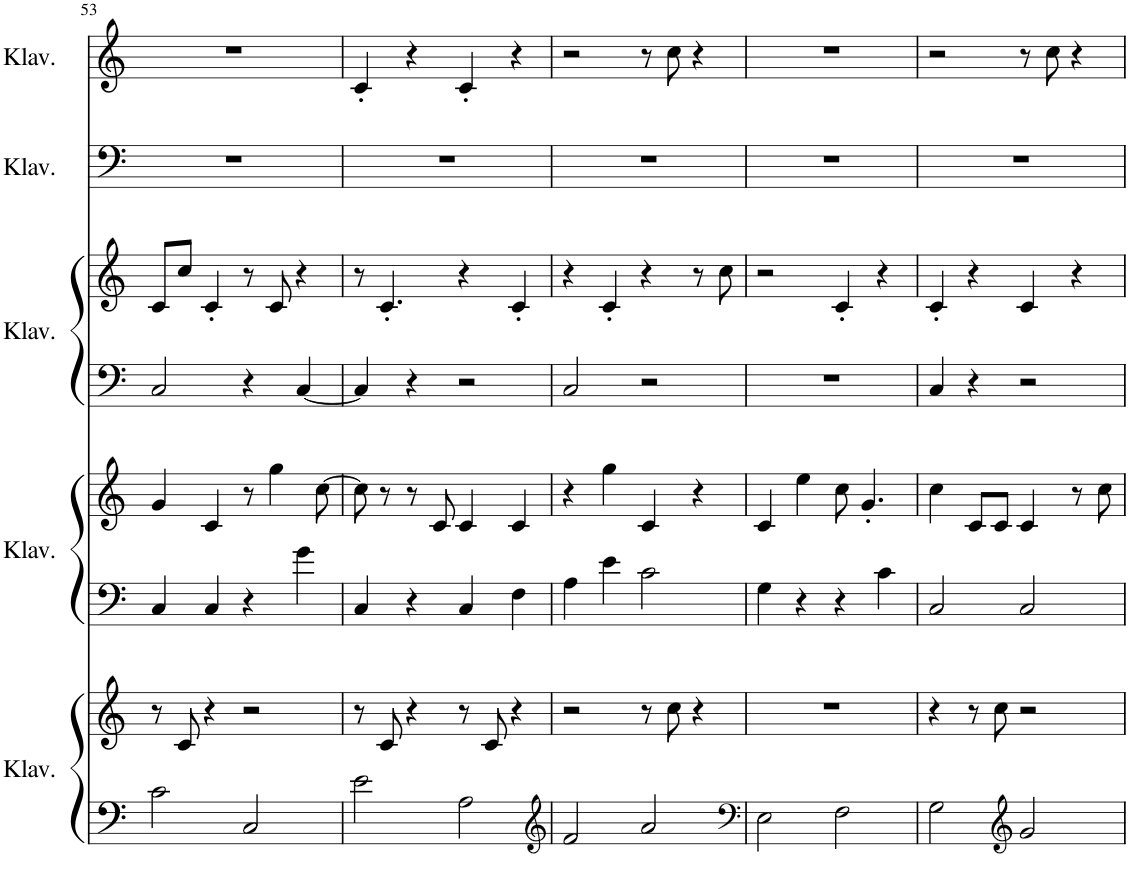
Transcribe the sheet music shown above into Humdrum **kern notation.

**kern	**kern	**kern	**kern	**kern	**kern	**kern	**kern
*part5	*part5	*part4	*part4	*part3	*part3	*part2	*part1
*staff8	*staff7	*staff6	*staff5	*staff4	*staff3	*staff2	*staff1
*I"Klavier	*	*I"Klavier	*	*I"Klavier	*	*I"Klavier	*I"Klavier
*I'Klav.	*	*I'Klav.	*	*I'Klav.	*	*I'Klav.	*I'Klav.
!!LO:PB:g=z
*clefF4	*clefG2	*clefF4	*clefG2	*clefF4	*clefG2	*clefF4	*clefG2
*k[]	*k[]	*k[]	*k[]	*k[]	*k[]	*k[]	*k[]
*M4/4	*M4/4	*M4/4	*M4/4	*M4/4	*M4/4	*M4/4	*M4/4
=53	=53	=53	=53	=53	=53	=53	=53
2c\	8r	4C/	4g/	2C/	8c/L	1r	1r
.	8c/	.	.	.	8cc/J	.	.
.	4r	4C/	4c/	.	4c'/	.	.
2C/	2r	4r	8r	4r	8r	.	.
.	.	.	4gg\	.	8c/	.	.
.	.	4g\	.	[4C/	4r	.	.
.	.	.	[8cc\	.	.	.	.
=54	=54	=54	=54	=54	=54	=54	=54
2e\	8r	4C/	8cc\]	4C/]	8r	1r	4c'/
.	8c/	.	8r	.	4.c'/	.	.
.	4r	4r	8r	4r	.	.	4r
.	.	.	8c/	.	.	.	.
2A\	8r	4C/	4c/	2r	4r	.	4c'/
.	8c/	.	.	.	.	.	.
.	4r	4F\	4c/	.	4c'/	.	4r
=55	=55	=55	=55	=55	=55	=55	=55
*clefG2	*	*	*	*	*	*	*
2f/	2r	4A\	4r	2C/	4r	1r	2r
.	.	4e\	4gg\	.	4c'/	.	.
2a/	8r	2c\	4c/	2r	4r	.	8r
.	8cc\	.	.	.	.	.	8cc\
.	4r	.	4r	.	8r	.	4r
.	.	.	.	.	8cc\	.	.
=56	=56	=56	=56	=56	=56	=56	=56
*clefF4	*	*	*	*	*	*	*
2E\	1r	4G\	4c/	1r	2r	1r	1r
.	.	4r	4ee\	.	.	.	.
2F\	.	4r	8cc\	.	4c'/	.	.
.	.	.	4.g'/	.	.	.	.
.	.	4c\	.	.	4r	.	.
=57	=57	=57	=57	=57	=57	=57	=57
2G\	4r	2C/	4cc\	4C/	4c'/	1r	2r
.	8r	.	8c/L	4r	4r	.	.
.	8cc\	.	8c/J	.	.	.	.
*clefG2	*	*	*	*	*	*	*
2g/	2r	2C/	4c/	2r	4c/	.	8r
.	.	.	.	.	.	.	8cc\
.	.	.	8r	.	4r	.	4r
.	.	.	8cc\	.	.	.	.
=	=	=	=	=	=	=	=
*-	*-	*-	*-	*-	*-	*-	*-
